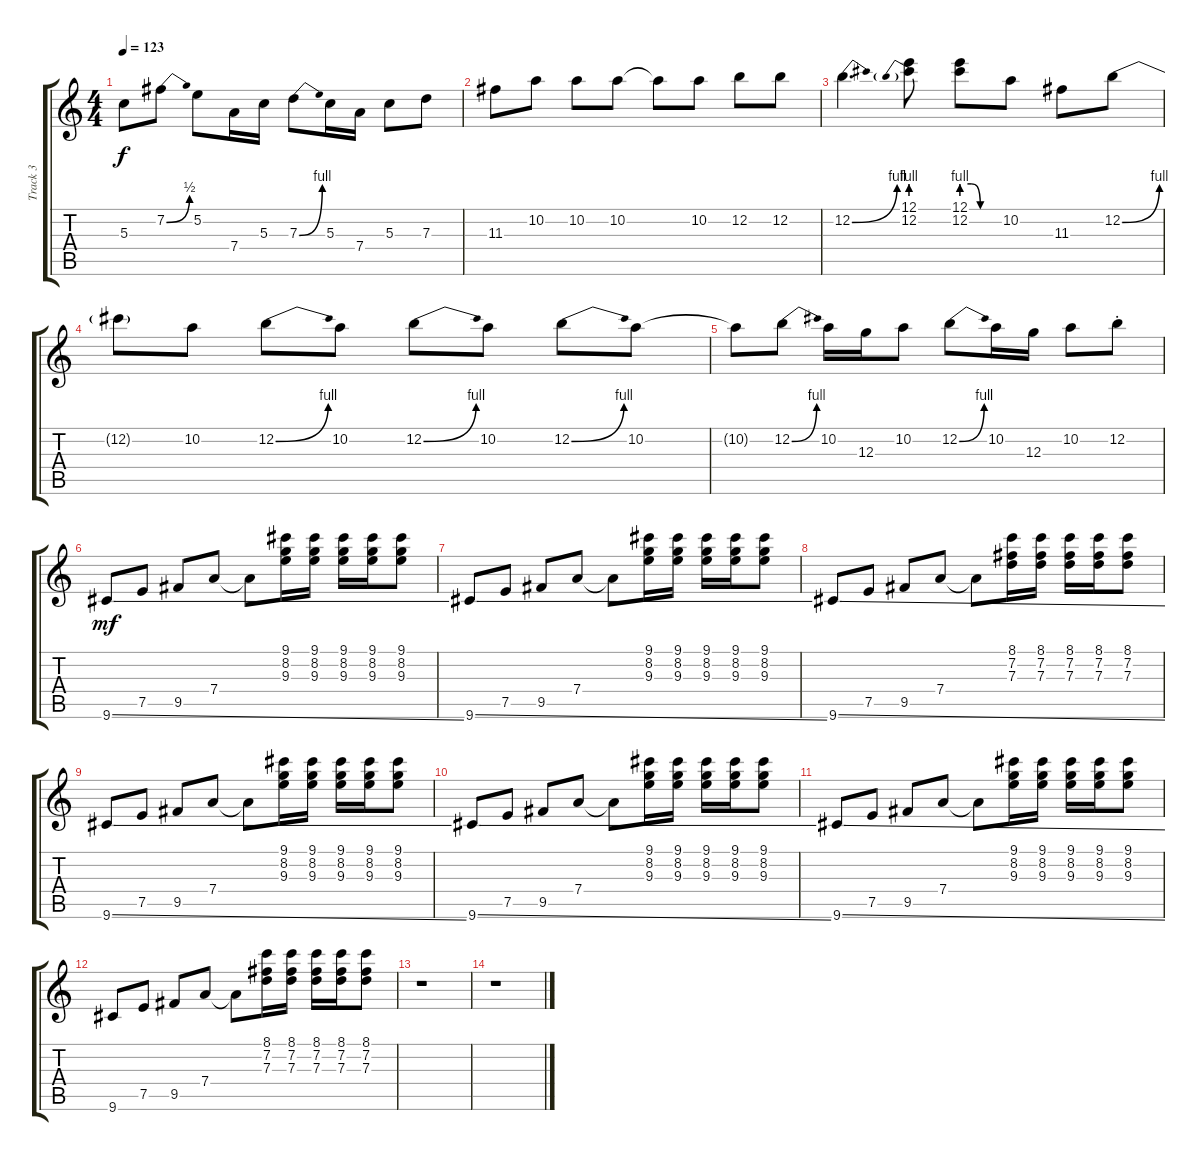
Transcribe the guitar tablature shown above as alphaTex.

\track ("Track 3" "Track 3") {instrument electricguitarjazz}
\staff {score tabs}
\tuning (E4 B3 G3 D3 A2 E2) {hide}
\ts (4 4)
\tempo 123
\clef g2
\ks c
5.3{t}.8{dy f} 7.2{be (bend 0 0 60 2)}.8 5.2.8 7.4.16 5.3.16 7.3{be (bend 0 0 60 4)}.8 5.3.16 7.4.16 5.3.8 7.3.8 |
11.3.8 10.2.8 10.2.8 10.2.8 10.2{t}.8 10.2.8 12.2.8 12.2.8 |
12.2{be (bend 0 0 60 4)}.4{d} (12.1 12.2{be (prebend 0 4 60 4)}).8 (12.1 12.2{be (custom 0 4 15 4 30 0 60 0)}).8 10.2.8 11.3.8 12.2{be (bend 0 0 60 4)}.8 |
12.2{t}.8 10.2.8 12.2{be (bend 0 0 60 4)}.8 10.2.8 12.2{be (bend 0 0 60 4)}.8 10.2.8 12.2{be (bend 0 0 60 4)}.8 10.2.8 |
10.2{t}.8 12.2{be (bend 0 0 60 4)}.8 10.2.16 12.3.16 10.2.8 12.2{be (bend 0 0 60 4)}.8 10.2.16 12.3.16 10.2.8 12.2{st}.8 |
9.6{ss}.8{dy mf} 7.5.8 9.5.8 7.4.8 7.4{t}.8 (9.1 8.2 9.3).16 (9.1 8.2 9.3).16 (9.1 8.2 9.3).16 (9.1 8.2 9.3).16 (9.1 8.2 9.3).8 |
9.6{ss}.8 7.5.8 9.5.8 7.4.8 7.4{t}.8 (9.1 8.2 9.3).16 (9.1 8.2 9.3).16 (9.1 8.2 9.3).16 (9.1 8.2 9.3).16 (9.1 8.2 9.3).8 |
9.6{ss}.8 7.5.8 9.5.8 7.4.8 7.4{t}.8 (8.1 7.2 7.3).16 (8.1 7.2 7.3).16 (8.1 7.2 7.3).16 (8.1 7.2 7.3).16 (8.1 7.2 7.3).8 |
9.6{ss}.8 7.5.8 9.5.8 7.4.8 7.4{t}.8 (9.1 8.2 9.3).16 (9.1 8.2 9.3).16 (9.1 8.2 9.3).16 (9.1 8.2 9.3).16 (9.1 8.2 9.3).8 |
9.6{ss}.8 7.5.8 9.5.8 7.4.8 7.4{t}.8 (9.1 8.2 9.3).16 (9.1 8.2 9.3).16 (9.1 8.2 9.3).16 (9.1 8.2 9.3).16 (9.1 8.2 9.3).8 |
9.6{ss}.8 7.5.8 9.5.8 7.4.8 7.4{t}.8 (9.1 8.2 9.3).16 (9.1 8.2 9.3).16 (9.1 8.2 9.3).16 (9.1 8.2 9.3).16 (9.1 8.2 9.3).8 |
9.6.8 7.5.8 9.5.8 7.4.8 7.4{t}.8 (8.1 7.2 7.3).16 (8.1 7.2 7.3).16 (8.1 7.2 7.3).16 (8.1 7.2 7.3).16 (8.1 7.2 7.3).8 |
r.1 |
r.1
